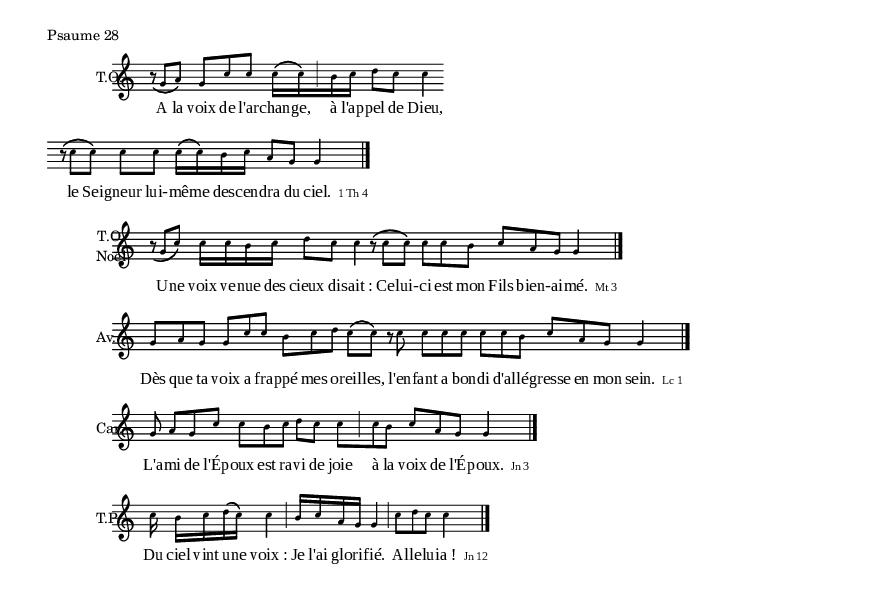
\version "2.12.0"
\include "definitions.ly"

\markup { Psaume 28}
\relative a' { 
	\new Staff {
		\cadenzaOn
		\set Staff.instrumentName = \markup{ \center-column {T.O.} }
		\times 2/3 { r8_\( g[ a]\) }
		\times 2/3 { g[ c c] }
		c16[\( c\)\cesure \pespace b c] d8[ c] c4 
		\indentLine \times 2/3 { r8\( c[ c]\) }
		c[ c] c16[\( c\) b c] a8[ g] g4
		\endBar
	}

	\addlyrics {
		A la voix de l'ar -- chan -- ge, à l'ap -- pel de Dieu, le Sei -- gneur lui- -- mê -- me des -- cen -- dra du ciel.
 		\markup { \citation #"1 Th 4" } }
	
	
}

\relative a' { 
	\new Staff {
		\cadenzaOn
		\set Staff.instrumentName = \markup{ \center-column {T.O. Noël} }
		
		\times 2/3 { r8_\( g[ c\)] }
		c16[ c b c] d8[ c] c4
		\times 2/3 { r8\( c[ c\)] }
		\times 2/3 { c[ c b] }
		\times 2/3 { c[ a g] }
		g4
		
		
		
		\endBar
	}

	\addlyrics {
		U -- ne voix ve -- nue des cieux di -- "sait :" Ce -- lui- -- ci est mon Fils bien- -- ai -- mé.
 		\markup { \citation #"Mt 3" } }
	
	
}
\relative a' { 
	\new Staff {
		\cadenzaOn
		\set Staff.instrumentName = \markup{ \center-column {Av.} }
		
		\times 2/3 {g8[ a g]} 
		\times 2/3 { g[ c c] }
		\times 2/3 { b[ c d] }
		c[\( c\)] \ifIndent
		r8 c 
		\times 2/3 { c[ c c] }
		\times 2/3 { c[ c b] } 
		\times 2/3 { c[ a g] }
		g4 
		
		
		
		\endBar
	}

	\addlyrics {
		Dès que ta voix a fra -- ppé mes o -- reil -- les, l'en -- fant a bon -- di d'al -- lé -- gresse en mon sein.
 		\markup { \citation #"Lc 1" } }
	
	
}



\relative a' { 
	\new Staff {
		\cadenzaOn
		\set Staff.instrumentName = \markup{ \center-column { Car. } }
		g8 \times 2/3 { a[ g c] } \times 2/3 { c[ b c] }
		d[ c]
		\times 2/3 { c[ \pespace \cesure \pespace c b] } \times 2/3 { c[ a g] } g4
		\endBar
	}

	\addlyrics {
		L'a -- mi de l'Ép -- oux est ra -- vi de joie à la voix de l'É -- poux.
 		\markup { \citation # "Jn 3" } }
	
	
}


\relative a' { 
	\new Staff {
		\cadenzaOn
		\set Staff.instrumentName = \markup{ \center-column {T.P.} }
		
		c16 b[ c d\( c\)] c4 \cesure 
		b16[ c a g] g4
		\cesure \times 2/3 {c8[ d c]} c4		
		
		\endBar
	}

	\addlyrics {
		Du ciel vint u -- ne "voix :" Je l'ai glo -- ri -- fié. " Al" -- le -- lu -- "ia !"
 		\markup { \citation # "Jn 12" } }
	
	
}
